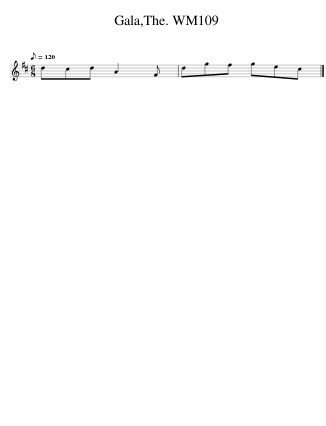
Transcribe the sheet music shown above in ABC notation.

X:1
L:1/8
Q:1/8=120
M:6/8
I:linebreak $
K:D
V:1 treble
V:1
 dcd A2 F | dgf gec |] %2
